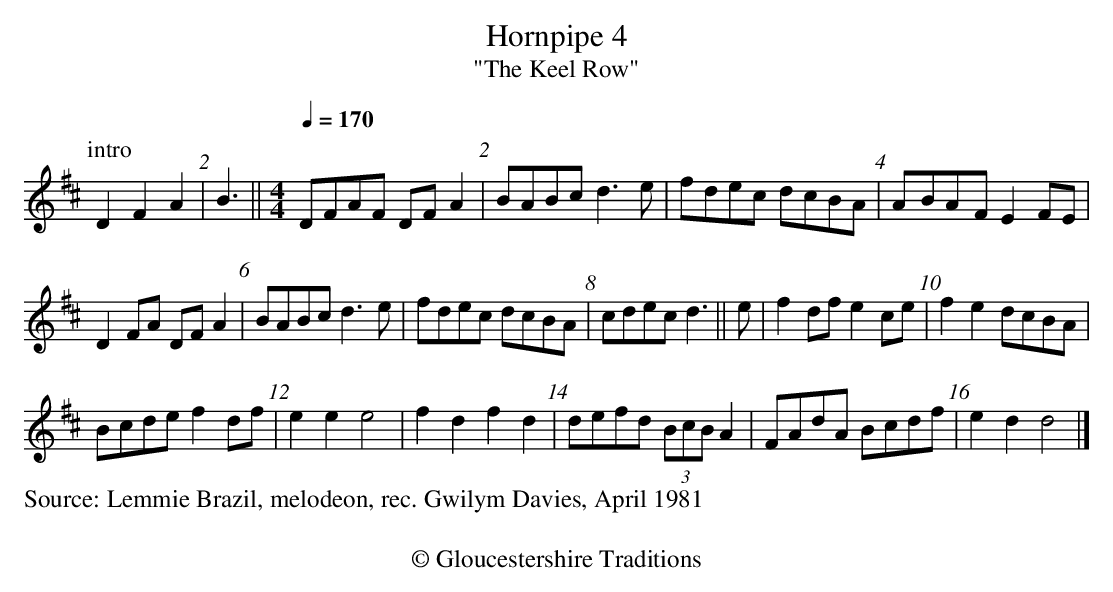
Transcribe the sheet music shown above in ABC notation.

X:1
T:Hornpipe 4
T:"The Keel Row"
M:none
L:1/8
K:D
P:intro
D2 F2 A2 | B3 \
|| [M:4/4][Q:1/4=170] DFAF DF A2 | BABc d3 e | fdec dcBA | A-BA-F E2 FE |
D2 FA DF A2 | BABc d3 e | fdec dcBA | cdec d3 || e | f2 df e2 ce | f2 e2 dcBA |
Bcde f2 df | e2 e2 e4 | f2 d2 f2 d2 | defd (3BcB A2 | FAdA Bcdf | e2 d2 d4 |]
